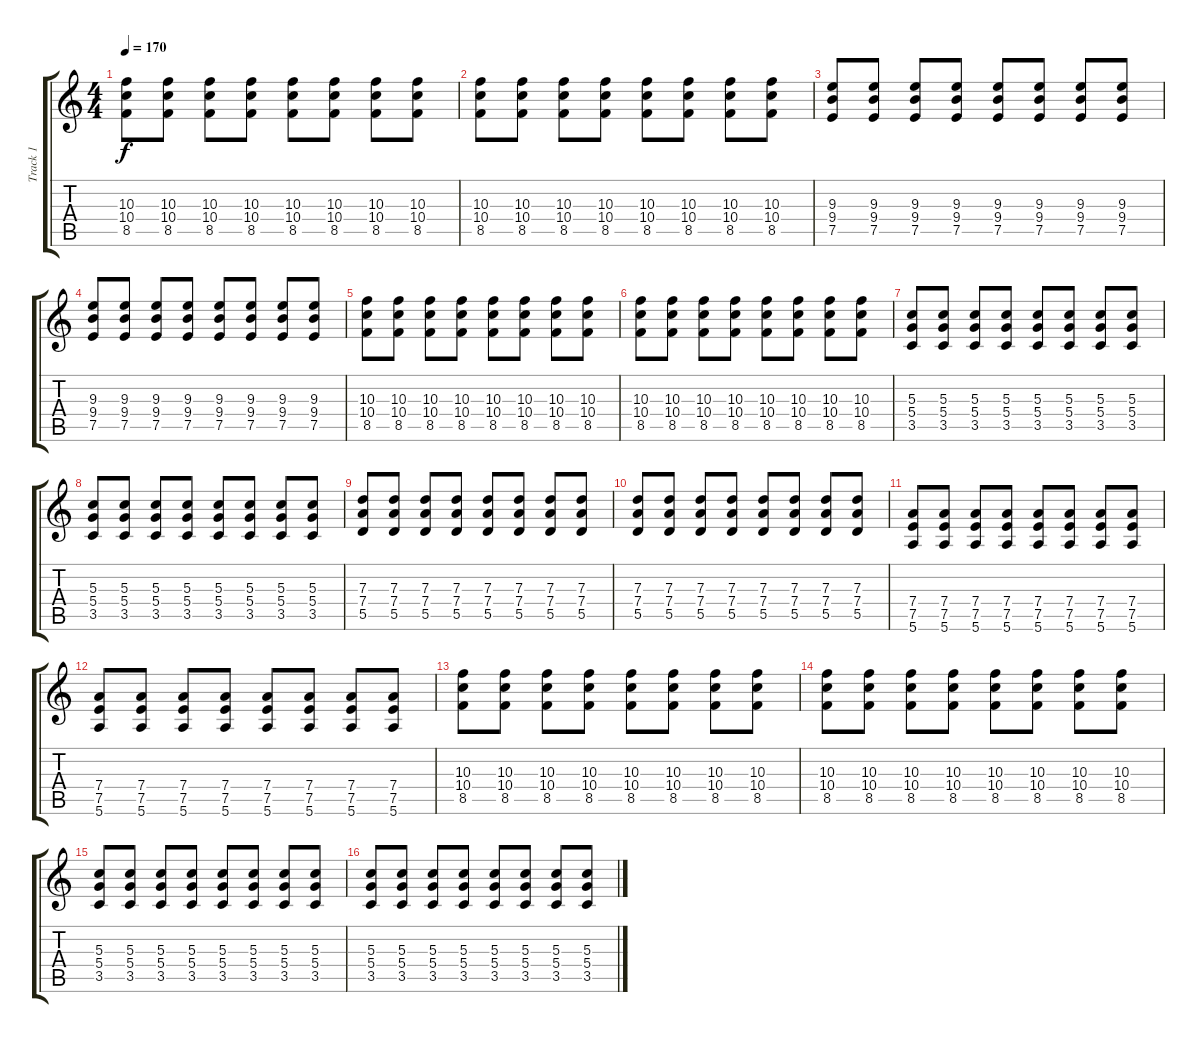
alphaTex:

\track ("Track 1" "Track 1") {instrument distortionguitar}
\staff {score tabs}
\tuning (E4 B3 G3 D3 A2 E2) {hide}
\ts (4 4)
\tempo 170
\clef g2
\ks c
(10.3 10.4 8.5).8{dy f} (10.3 10.4 8.5).8 (10.3 10.4 8.5).8 (10.3 10.4 8.5).8 (10.3 10.4 8.5).8 (10.3 10.4 8.5).8 (10.3 10.4 8.5).8 (10.3 10.4 8.5).8 |
(10.3 10.4 8.5).8 (10.3 10.4 8.5).8 (10.3 10.4 8.5).8 (10.3 10.4 8.5).8 (10.3 10.4 8.5).8 (10.3 10.4 8.5).8 (10.3 10.4 8.5).8 (10.3 10.4 8.5).8 |
(9.3 9.4 7.5).8 (9.3 9.4 7.5).8 (9.3 9.4 7.5).8 (9.3 9.4 7.5).8 (9.3 9.4 7.5).8 (9.3 9.4 7.5).8 (9.3 9.4 7.5).8 (9.3 9.4 7.5).8 |
(9.3 9.4 7.5).8 (9.3 9.4 7.5).8 (9.3 9.4 7.5).8 (9.3 9.4 7.5).8 (9.3 9.4 7.5).8 (9.3 9.4 7.5).8 (9.3 9.4 7.5).8 (9.3 9.4 7.5).8 |
(10.3 10.4 8.5).8 (10.3 10.4 8.5).8 (10.3 10.4 8.5).8 (10.3 10.4 8.5).8 (10.3 10.4 8.5).8 (10.3 10.4 8.5).8 (10.3 10.4 8.5).8 (10.3 10.4 8.5).8 |
(10.3 10.4 8.5).8 (10.3 10.4 8.5).8 (10.3 10.4 8.5).8 (10.3 10.4 8.5).8 (10.3 10.4 8.5).8 (10.3 10.4 8.5).8 (10.3 10.4 8.5).8 (10.3 10.4 8.5).8 |
(5.3 5.4 3.5).8 (5.3 5.4 3.5).8 (5.3 5.4 3.5).8 (5.3 5.4 3.5).8 (5.3 5.4 3.5).8 (5.3 5.4 3.5).8 (5.3 5.4 3.5).8 (5.3 5.4 3.5).8 |
(5.3 5.4 3.5).8 (5.3 5.4 3.5).8 (5.3 5.4 3.5).8 (5.3 5.4 3.5).8 (5.3 5.4 3.5).8 (5.3 5.4 3.5).8 (5.3 5.4 3.5).8 (5.3 5.4 3.5).8 |
(7.3 7.4 5.5).8 (7.3 7.4 5.5).8 (7.3 7.4 5.5).8 (7.3 7.4 5.5).8 (7.3 7.4 5.5).8 (7.3 7.4 5.5).8 (7.3 7.4 5.5).8 (7.3 7.4 5.5).8 |
(7.3 7.4 5.5).8 (7.3 7.4 5.5).8 (7.3 7.4 5.5).8 (7.3 7.4 5.5).8 (7.3 7.4 5.5).8 (7.3 7.4 5.5).8 (7.3 7.4 5.5).8 (7.3 7.4 5.5).8 |
(7.4 7.5 5.6).8 (7.4 7.5 5.6).8 (7.4 7.5 5.6).8 (7.4 7.5 5.6).8 (7.4 7.5 5.6).8 (7.4 7.5 5.6).8 (7.4 7.5 5.6).8 (7.4 7.5 5.6).8 |
(7.4 7.5 5.6).8 (7.4 7.5 5.6).8 (7.4 7.5 5.6).8 (7.4 7.5 5.6).8 (7.4 7.5 5.6).8 (7.4 7.5 5.6).8 (7.4 7.5 5.6).8 (7.4 7.5 5.6).8 |
(10.3 10.4 8.5).8 (10.3 10.4 8.5).8 (10.3 10.4 8.5).8 (10.3 10.4 8.5).8 (10.3 10.4 8.5).8 (10.3 10.4 8.5).8 (10.3 10.4 8.5).8 (10.3 10.4 8.5).8 |
(10.3 10.4 8.5).8 (10.3 10.4 8.5).8 (10.3 10.4 8.5).8 (10.3 10.4 8.5).8 (10.3 10.4 8.5).8 (10.3 10.4 8.5).8 (10.3 10.4 8.5).8 (10.3 10.4 8.5).8 |
(5.3 5.4 3.5).8 (5.3 5.4 3.5).8 (5.3 5.4 3.5).8 (5.3 5.4 3.5).8 (5.3 5.4 3.5).8 (5.3 5.4 3.5).8 (5.3 5.4 3.5).8 (5.3 5.4 3.5).8 |
(5.3 5.4 3.5).8 (5.3 5.4 3.5).8 (5.3 5.4 3.5).8 (5.3 5.4 3.5).8 (5.3 5.4 3.5).8 (5.3 5.4 3.5).8 (5.3 5.4 3.5).8 (5.3 5.4 3.5).8
